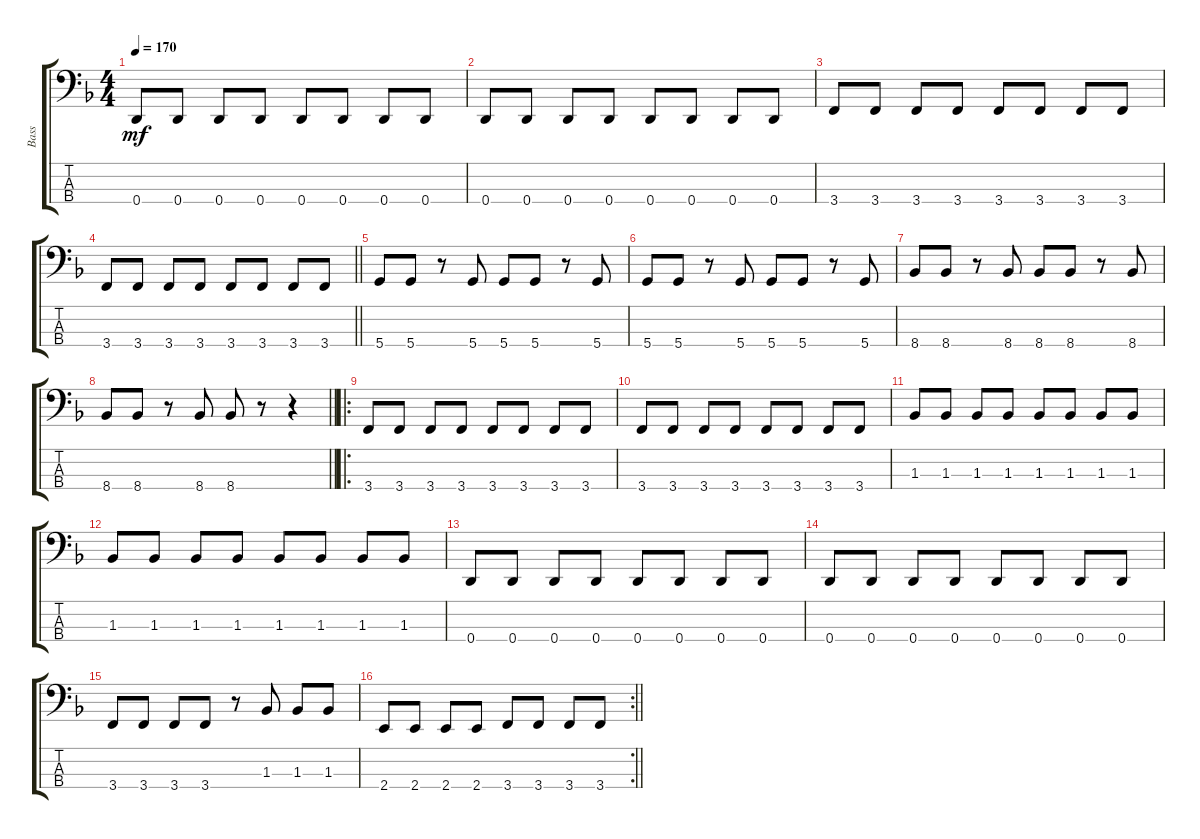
\track ("Bass" "Bass") {instrument electricbassfinger}
\staff {score tabs}
\tuning (G2 D2 A1 D1) {hide}
\ts (4 4)
\tempo 170
\clef f4
\ks f
0.4.8{dy mf} 0.4.8 0.4.8 0.4.8 0.4.8 0.4.8 0.4.8 0.4.8 |
0.4.8 0.4.8 0.4.8 0.4.8 0.4.8 0.4.8 0.4.8 0.4.8 |
3.4.8 3.4.8 3.4.8 3.4.8 3.4.8 3.4.8 3.4.8 3.4.8 |
\barLineRight lightlight
3.4.8 3.4.8 3.4.8 3.4.8 3.4.8 3.4.8 3.4.8 3.4.8 |
5.4.8 5.4.8 r.8 5.4.8 5.4.8 5.4.8 r.8 5.4.8 |
5.4.8 5.4.8 r.8 5.4.8 5.4.8 5.4.8 r.8 5.4.8 |
8.4.8 8.4.8 r.8 8.4.8 8.4.8 8.4.8 r.8 8.4.8 |
\barLineRight lightlight
8.4.8 8.4.8 r.8 8.4.8 8.4.8 r.8 r.4 |
\ro
3.4.8 3.4.8 3.4.8 3.4.8 3.4.8 3.4.8 3.4.8 3.4.8 |
3.4.8 3.4.8 3.4.8 3.4.8 3.4.8 3.4.8 3.4.8 3.4.8 |
1.3.8 1.3.8 1.3.8 1.3.8 1.3.8 1.3.8 1.3.8 1.3.8 |
1.3.8 1.3.8 1.3.8 1.3.8 1.3.8 1.3.8 1.3.8 1.3.8 |
0.4.8 0.4.8 0.4.8 0.4.8 0.4.8 0.4.8 0.4.8 0.4.8 |
0.4.8 0.4.8 0.4.8 0.4.8 0.4.8 0.4.8 0.4.8 0.4.8 |
3.4.8 3.4.8 3.4.8 3.4.8 r.8 1.3.8 1.3.8 1.3.8 |
\rc 2
\barLineRight lightlight
2.4.8 2.4.8 2.4.8 2.4.8 3.4.8 3.4.8 3.4.8 3.4.8
